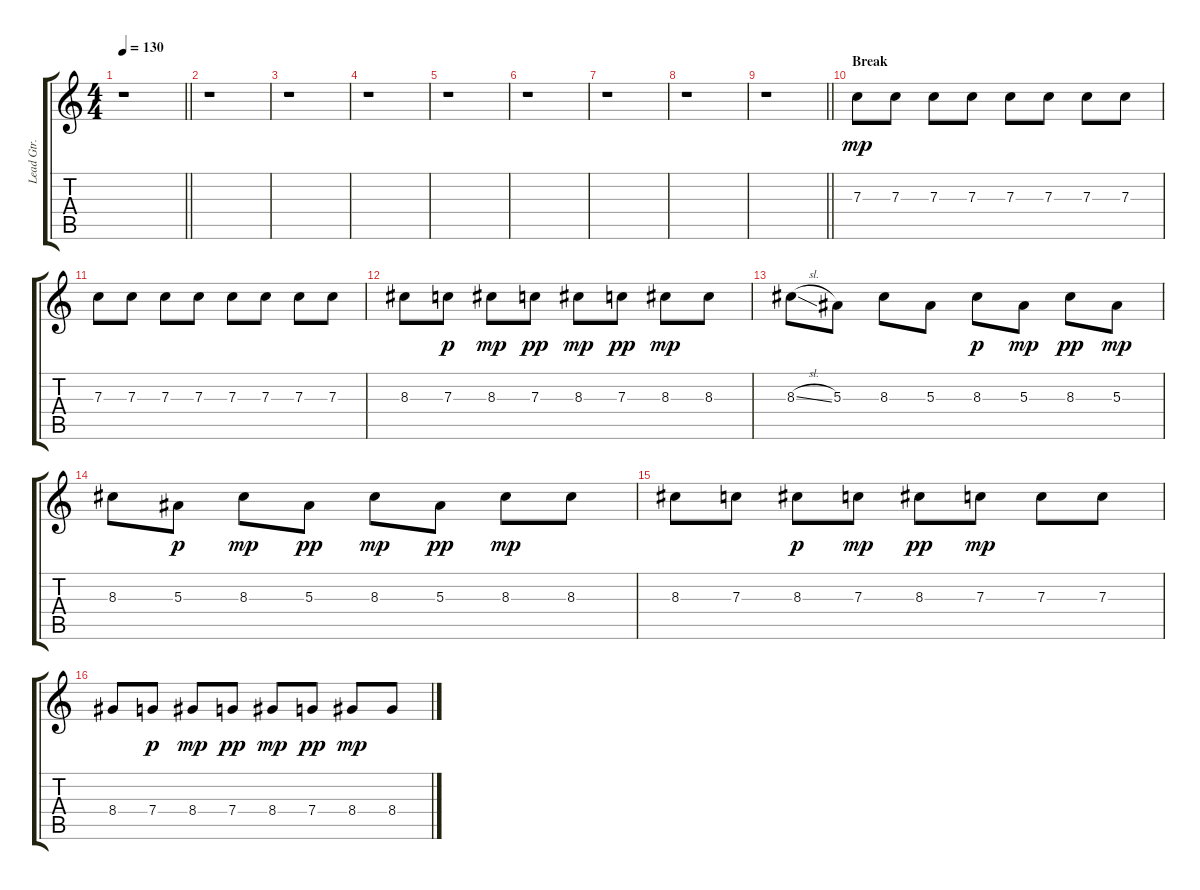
\track ("Lead Gtr. Echo" "Lead Gtr. ") {instrument electricguitarclean}
\staff {score tabs}
\tuning (D4 A3 F3 C3 G2 C2) {hide}
\ts (4 4)
\tempo 130
\clef g2
\barLineRight lightlight
\ks c
r.1{dy mp} |
r.1 |
r.1 |
r.1 |
r.1 |
r.1 |
r.1 |
r.1 |
\barLineRight lightlight
r.1 |
\section ("" "Break")
7.3.8{instrument electricguitarclean} 7.3.8 7.3.8 7.3.8 7.3.8 7.3.8 7.3.8 7.3.8 |
7.3.8 7.3.8 7.3.8 7.3.8 7.3.8 7.3.8 7.3.8 7.3.8 |
8.3.8 7.3.8{dy p} 8.3.8{dy mp} 7.3.8{dy pp} 8.3.8{dy mp} 7.3.8{dy pp} 8.3.8{dy mp} 8.3.8 |
8.3{sl}.8 5.3.8 8.3.8 5.3.8 8.3.8{dy p} 5.3.8{dy mp} 8.3.8{dy pp} 5.3.8{dy mp} |
8.3.8 5.3.8{dy p} 8.3.8{dy mp} 5.3.8{dy pp} 8.3.8{dy mp} 5.3.8{dy pp} 8.3.8{dy mp} 8.3.8 |
8.3.8 7.3.8 8.3.8{dy p} 7.3.8{dy mp} 8.3.8{dy pp} 7.3.8{dy mp} 7.3.8 7.3.8 |
8.4.8 7.4.8{dy p} 8.4.8{dy mp} 7.4.8{dy pp} 8.4.8{dy mp} 7.4.8{dy pp} 8.4.8{dy mp} 8.4.8
